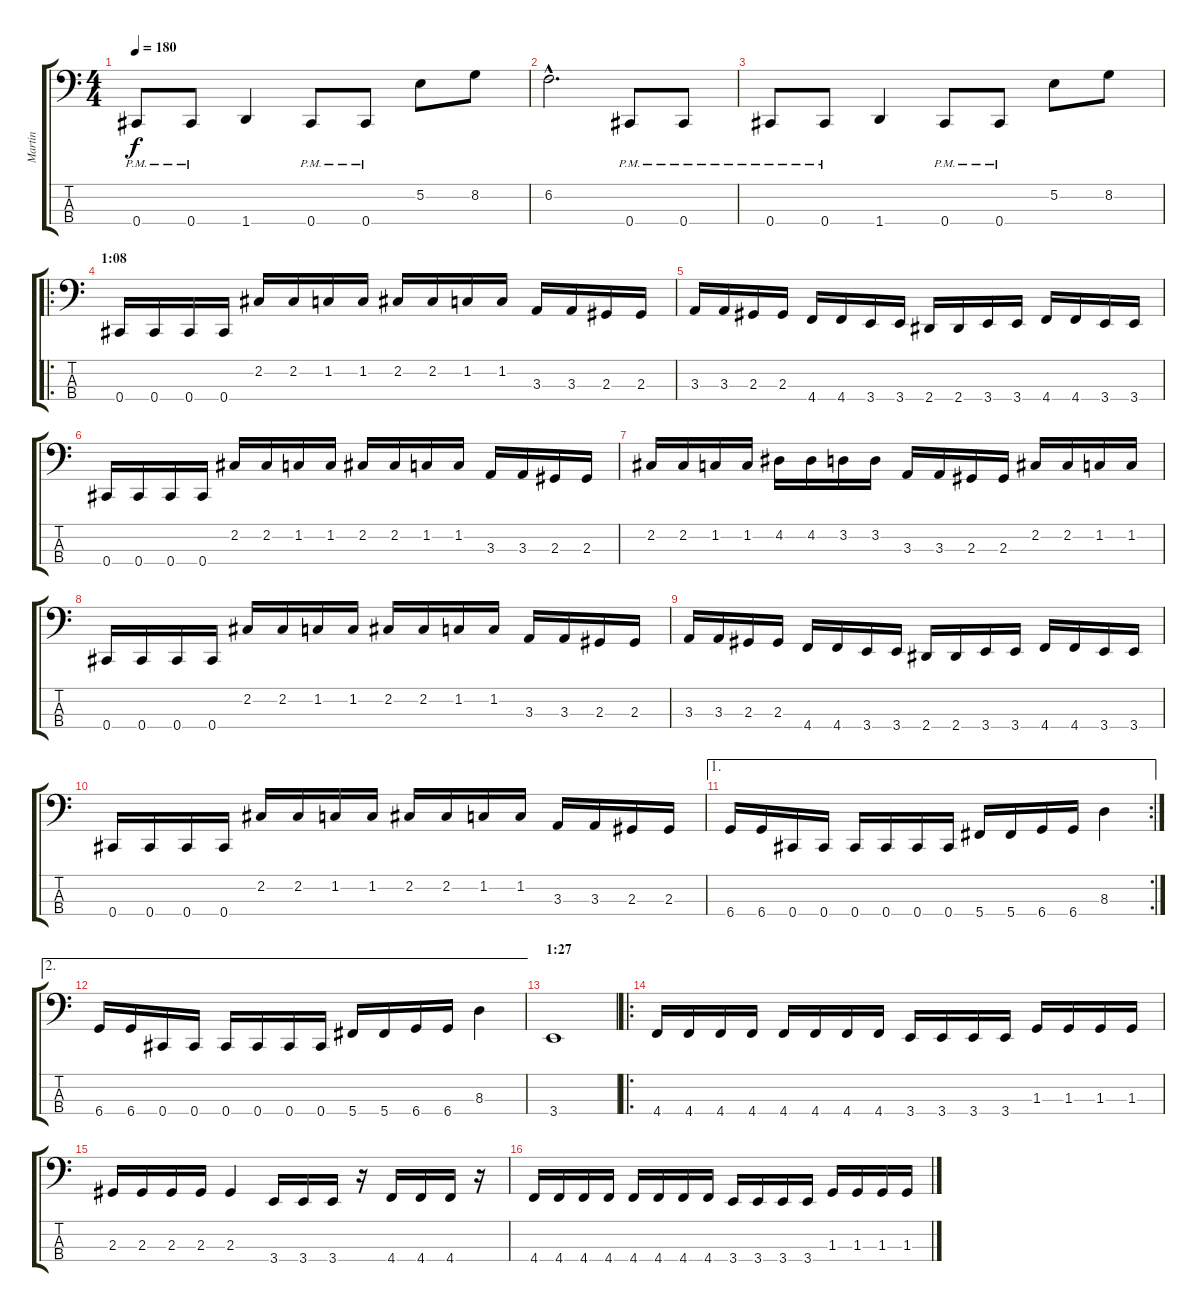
\track ("Martin" "Martin") {instrument electricbasspick}
\staff {score tabs}
\tuning (E2 B1 Gb1 Db1) {hide}
\ts (4 4)
\tempo 180
\clef f4
\ks c
0.4{pm}.8{dy f} 0.4{pm}.8 1.4.4 0.4{pm}.8 0.4{pm}.8 5.2.8 8.2.8 |
6.2{hac}.2{d} 0.4{pm}.8 0.4{pm}.8 |
0.4{pm}.8 0.4{pm}.8 1.4.4 0.4{pm}.8 0.4{pm}.8 5.2.8 8.2.8 |
\ro
\section ("" "1:08")
0.4.16 0.4.16 0.4.16 0.4.16 2.2.16 2.2.16 1.2.16 1.2.16 2.2.16 2.2.16 1.2.16 1.2.16 3.3.16 3.3.16 2.3.16 2.3.16 |
3.3.16 3.3.16 2.3.16 2.3.16 4.4.16 4.4.16 3.4.16 3.4.16 2.4.16 2.4.16 3.4.16 3.4.16 4.4.16 4.4.16 3.4.16 3.4.16 |
0.4.16 0.4.16 0.4.16 0.4.16 2.2.16 2.2.16 1.2.16 1.2.16 2.2.16 2.2.16 1.2.16 1.2.16 3.3.16 3.3.16 2.3.16 2.3.16 |
2.2.16 2.2.16 1.2.16 1.2.16 4.2.16 4.2.16 3.2.16 3.2.16 3.3.16 3.3.16 2.3.16 2.3.16 2.2.16 2.2.16 1.2.16 1.2.16 |
0.4.16 0.4.16 0.4.16 0.4.16 2.2.16 2.2.16 1.2.16 1.2.16 2.2.16 2.2.16 1.2.16 1.2.16 3.3.16 3.3.16 2.3.16 2.3.16 |
3.3.16 3.3.16 2.3.16 2.3.16 4.4.16 4.4.16 3.4.16 3.4.16 2.4.16 2.4.16 3.4.16 3.4.16 4.4.16 4.4.16 3.4.16 3.4.16 |
0.4.16 0.4.16 0.4.16 0.4.16 2.2.16 2.2.16 1.2.16 1.2.16 2.2.16 2.2.16 1.2.16 1.2.16 3.3.16 3.3.16 2.3.16 2.3.16 |
\ae 1
\rc 2
6.4.16 6.4.16 0.4.16 0.4.16 0.4.16 0.4.16 0.4.16 0.4.16 5.4.16 5.4.16 6.4.16 6.4.16 8.3.4 |
\ae 2
6.4.16 6.4.16 0.4.16 0.4.16 0.4.16 0.4.16 0.4.16 0.4.16 5.4.16 5.4.16 6.4.16 6.4.16 8.3.4 |
\section ("" "1:27")
3.4.1 |
\ro
4.4.16 4.4.16 4.4.16 4.4.16 4.4.16 4.4.16 4.4.16 4.4.16 3.4.16 3.4.16 3.4.16 3.4.16 1.3.16 1.3.16 1.3.16 1.3.16 |
2.3.16 2.3.16 2.3.16 2.3.16 2.3.4 3.4.16 3.4.16 3.4.16 r.16 4.4.16 4.4.16 4.4.16 r.16 |
4.4.16 4.4.16 4.4.16 4.4.16 4.4.16 4.4.16 4.4.16 4.4.16 3.4.16 3.4.16 3.4.16 3.4.16 1.3.16 1.3.16 1.3.16 1.3.16
